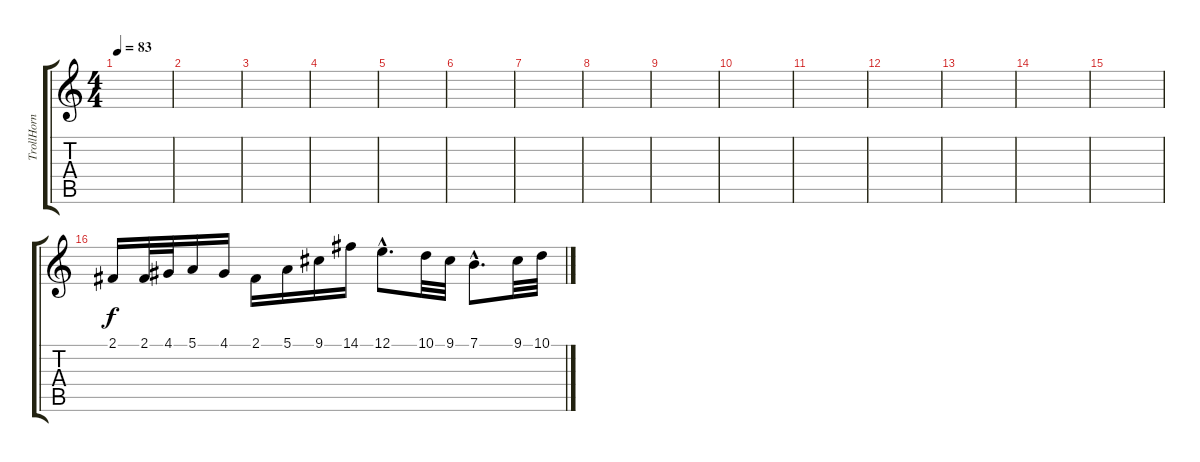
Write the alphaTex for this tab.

\track ("TrollHorn" "TrollHorn") {instrument accordion}
\staff {score tabs}
\tuning (E4 B3 G3 D3 A2 E2) {hide}
\ts (4 4)
\tempo 83
\clef g2
\ks c
|
|
|
|
|
|
|
|
|
|
|
|
|
|
|
2.1.16{volume 16} 2.1.32 4.1.32 5.1.16 4.1.16 2.1.16 5.1.16 9.1.16 14.1.16 12.1{hac}.8{d} 10.1.32 9.1.32 7.1{hac}.8{d} 9.1.32 10.1.32
